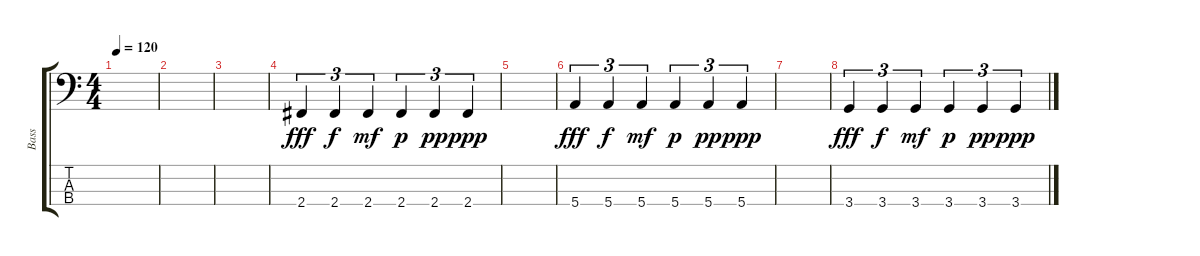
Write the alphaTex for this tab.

\track ("Bass" "Bass") {instrument slapbass2}
\staff {score tabs}
\tuning (G2 D2 A1 E1) {hide}
\ts (4 4)
\tempo 120
\clef f4
\ks c
|
|
|
2.4.4{tu (3 2) dy fff} 2.4.4{tu (3 2) dy f} 2.4.4{tu (3 2) dy mf} 2.4.4{tu (3 2) dy p} 2.4.4{tu (3 2) dy pp} 2.4.4{tu (3 2) dy ppp} |
|
5.4.4{tu (3 2) dy fff} 5.4.4{tu (3 2) dy f} 5.4.4{tu (3 2) dy mf} 5.4.4{tu (3 2) dy p} 5.4.4{tu (3 2) dy pp} 5.4.4{tu (3 2) dy ppp} |
|
3.4.4{tu (3 2) dy fff} 3.4.4{tu (3 2) dy f} 3.4.4{tu (3 2) dy mf} 3.4.4{tu (3 2) dy p} 3.4.4{tu (3 2) dy pp} 3.4.4{tu (3 2) dy ppp}
